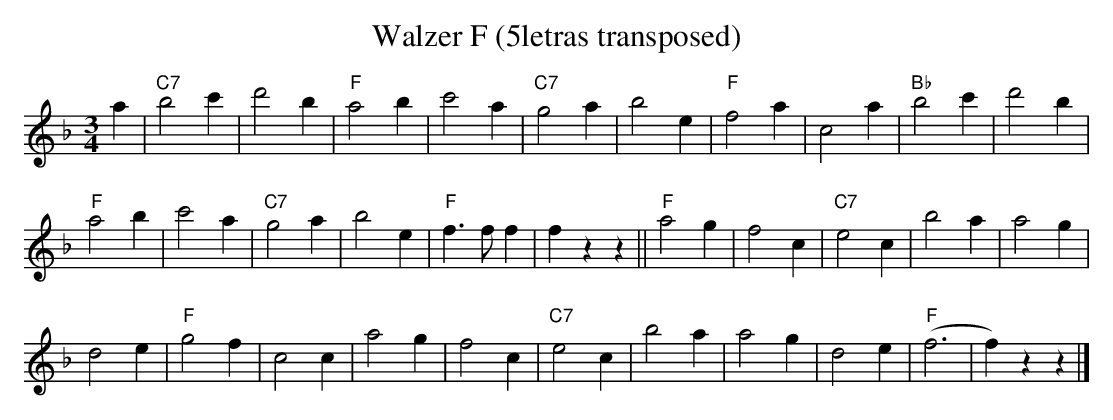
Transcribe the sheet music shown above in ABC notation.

X:1
T:Walzer F (5letras transposed)
M:3/4
L:1/4
K:F transpose=3 %%MIDI gchordon
a | "C7"b2c' | d'2b | "F"a2b | c'2a | "C7"g2a | b2e | "F"f2a | c2a | "Bb"b2c' | d'2b |
"F"a2b | c'2a | "C7"g2a | b2e | "F"f>ff | fzz || "F"a2g | f2c | "C7"e2c | b2a | a2g |
d2e | "F"g2f | c2c | a2g | f2c | "C7"e2c | b2a | a2g | d2e | "F"(f3 | f)zz |]
